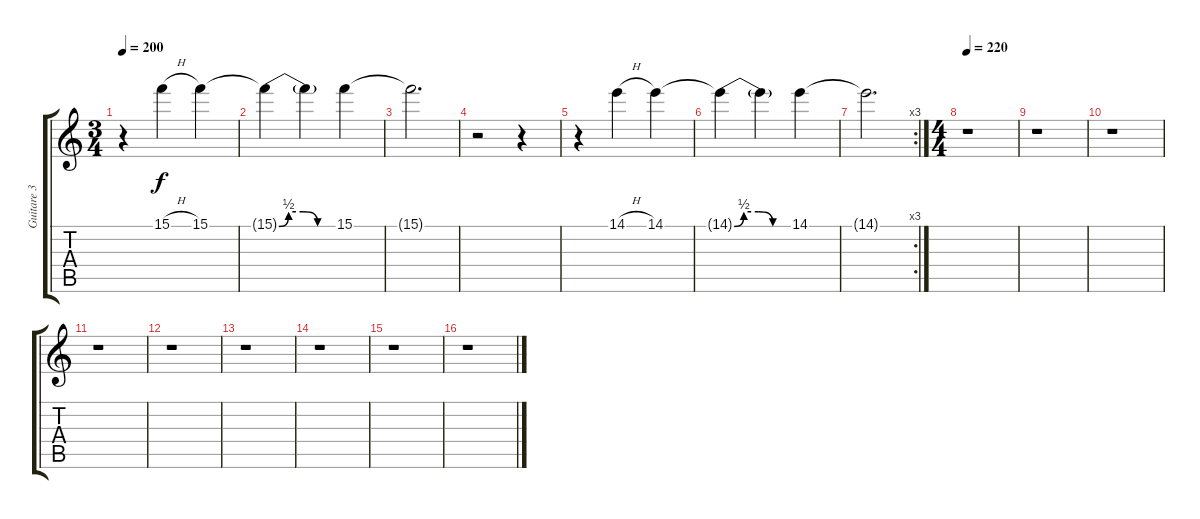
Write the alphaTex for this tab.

\track ("Guitare 3" "Guitare 3") {instrument overdrivenguitar}
\staff {score tabs}
\tuning (D4 A3 F3 C3 G2 D2) {hide}
\ts (3 4)
\tempo 200
\clef g2
\ks c
r.4{dy f} 15.1{h}.4 15.1.4 |
15.1{be (custom 0 0 10 2 25 2 40 0 60 0) t}.4 15.1{t}.4 15.1.4 |
15.1{t}.2{d} |
r.2 r.4 |
r.4 14.1{h}.4 14.1.4 |
14.1{be (custom 0 0 10 2 25 2 40 0 60 0) t}.4 14.1{t}.4 14.1.4 |
\rc 3
14.1{t}.2{d} |
\ts (4 4)
\tempo 220
r.1 |
r.1 |
r.1 |
r.1 |
r.1 |
r.1 |
r.1 |
r.1 |
r.1
